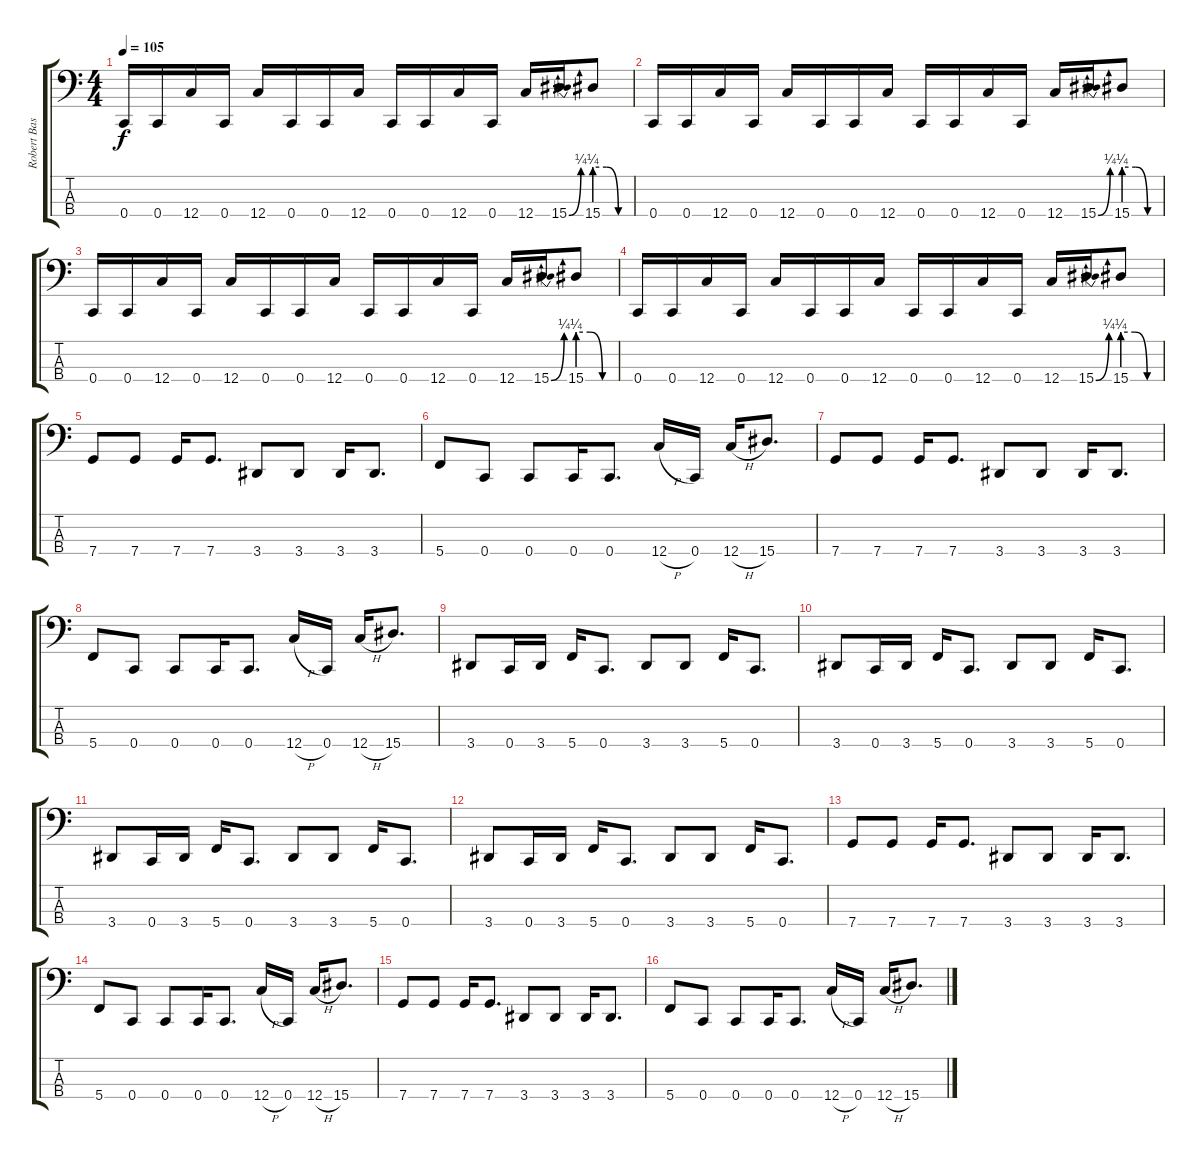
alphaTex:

\track ("Robert Bass" "Robert Bas") {instrument electricbassfinger}
\staff {score tabs}
\tuning (F2 C2 G1 C1) {hide}
\ts (4 4)
\tempo 105
\clef f4
\ks c
0.4.16{dy f} 0.4.16 12.4.16 0.4.16 12.4.16 0.4.16 0.4.16 12.4.16 0.4.16 0.4.16 12.4.16 0.4.16 12.4.16 15.4{be (bend 0 0 60 1)}.16 15.4{be (custom 0 1 20 1 40 0 60 0)}.8 |
0.4.16 0.4.16 12.4.16 0.4.16 12.4.16 0.4.16 0.4.16 12.4.16 0.4.16 0.4.16 12.4.16 0.4.16 12.4.16 15.4{be (bend 0 0 60 1)}.16 15.4{be (custom 0 1 20 1 40 0 60 0)}.8 |
0.4.16 0.4.16 12.4.16 0.4.16 12.4.16 0.4.16 0.4.16 12.4.16 0.4.16 0.4.16 12.4.16 0.4.16 12.4.16 15.4{be (bend 0 0 60 1)}.16 15.4{be (custom 0 1 20 1 40 0 60 0)}.8 |
0.4.16 0.4.16 12.4.16 0.4.16 12.4.16 0.4.16 0.4.16 12.4.16 0.4.16 0.4.16 12.4.16 0.4.16 12.4.16 15.4{be (bend 0 0 60 1)}.16 15.4{be (custom 0 1 20 1 40 0 60 0)}.8 |
7.4.8 7.4.8 7.4.16 7.4.8{d} 3.4.8 3.4.8 3.4.16 3.4.8{d} |
5.4.8 0.4.8 0.4.8 0.4.16 0.4.8{d} 12.4{h}.16 0.4.16 12.4{h}.16 15.4.8{d} |
7.4.8 7.4.8 7.4.16 7.4.8{d} 3.4.8 3.4.8 3.4.16 3.4.8{d} |
5.4.8 0.4.8 0.4.8 0.4.16 0.4.8{d} 12.4{h}.16 0.4.16 12.4{h}.16 15.4.8{d} |
3.4.8 0.4.16 3.4.16 5.4.16 0.4.8{d} 3.4.8 3.4.8 5.4.16 0.4.8{d} |
3.4.8 0.4.16 3.4.16 5.4.16 0.4.8{d} 3.4.8 3.4.8 5.4.16 0.4.8{d} |
3.4.8 0.4.16 3.4.16 5.4.16 0.4.8{d} 3.4.8 3.4.8 5.4.16 0.4.8{d} |
3.4.8 0.4.16 3.4.16 5.4.16 0.4.8{d} 3.4.8 3.4.8 5.4.16 0.4.8{d} |
7.4.8 7.4.8 7.4.16 7.4.8{d} 3.4.8 3.4.8 3.4.16 3.4.8{d} |
5.4.8 0.4.8 0.4.8 0.4.16 0.4.8{d} 12.4{h}.16 0.4.16 12.4{h}.16 15.4.8{d} |
7.4.8 7.4.8 7.4.16 7.4.8{d} 3.4.8 3.4.8 3.4.16 3.4.8{d} |
5.4.8 0.4.8 0.4.8 0.4.16 0.4.8{d} 12.4{h}.16 0.4.16 12.4{h}.16 15.4.8{d}
